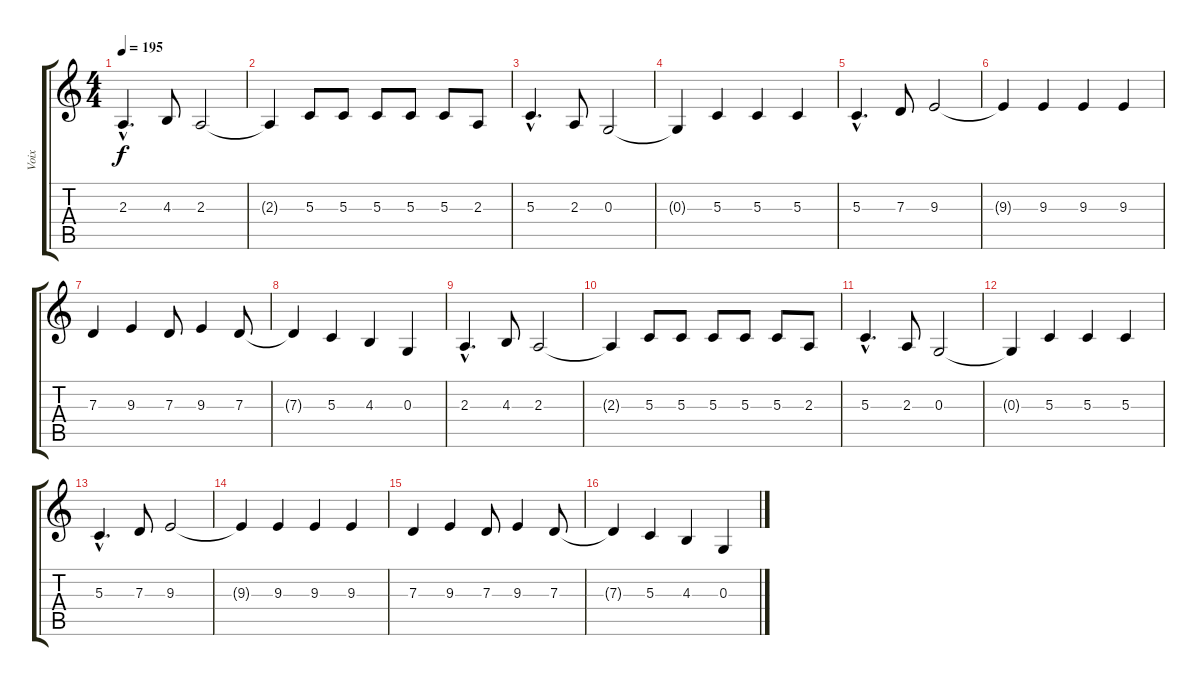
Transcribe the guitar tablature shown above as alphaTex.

\track ("Voix" "Voix") {instrument lead6voice}
\staff {score tabs}
\tuning (E4 B3 G3 D3 A2 E2) {hide}
\ts (4 4)
\tempo 195
\clef g2
\ks c
2.3{hac}.4{d dy f} 4.3.8 2.3.2 |
2.3{t}.4 5.3.8 5.3.8 5.3.8 5.3.8 5.3.8 2.3.8 |
5.3{hac}.4{d} 2.3.8 0.3.2 |
0.3{t}.4 5.3.4 5.3.4 5.3.4 |
5.3{hac}.4{d} 7.3.8 9.3.2 |
9.3{t}.4 9.3.4 9.3.4 9.3.4 |
7.3.4 9.3.4 7.3.8 9.3.4 7.3.8 |
7.3{t}.4 5.3.4 4.3.4 0.3.4 |
2.3{hac}.4{d} 4.3.8 2.3.2 |
2.3{t}.4 5.3.8 5.3.8 5.3.8 5.3.8 5.3.8 2.3.8 |
5.3{hac}.4{d} 2.3.8 0.3.2 |
0.3{t}.4 5.3.4 5.3.4 5.3.4 |
5.3{hac}.4{d} 7.3.8 9.3.2 |
9.3{t}.4 9.3.4 9.3.4 9.3.4 |
7.3.4 9.3.4 7.3.8 9.3.4 7.3.8 |
7.3{t}.4 5.3.4 4.3.4 0.3.4
